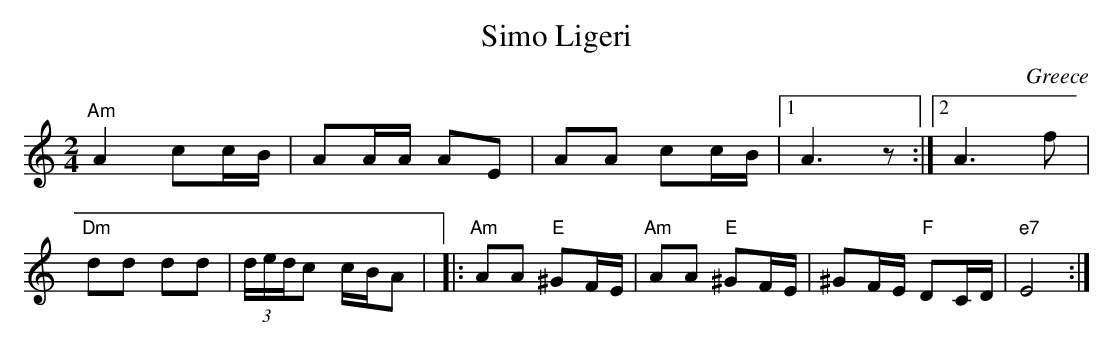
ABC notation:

X:1
T:Simo Ligeri
O:Greece
M:2/4
L:1/8
K:Am
"Am"A2 cc/B/|AA/A/ AE|AA cc/B/|1 A3z :|2 A3f|\
"Dm"dd dd|(3d/e/d/c c/B/A|\
|:"Am"AA "E"^GF/E/|"Am"AA "E"^GF/E/|\
^GF/E/ "F"DC/D/|"e7"E4 :|
